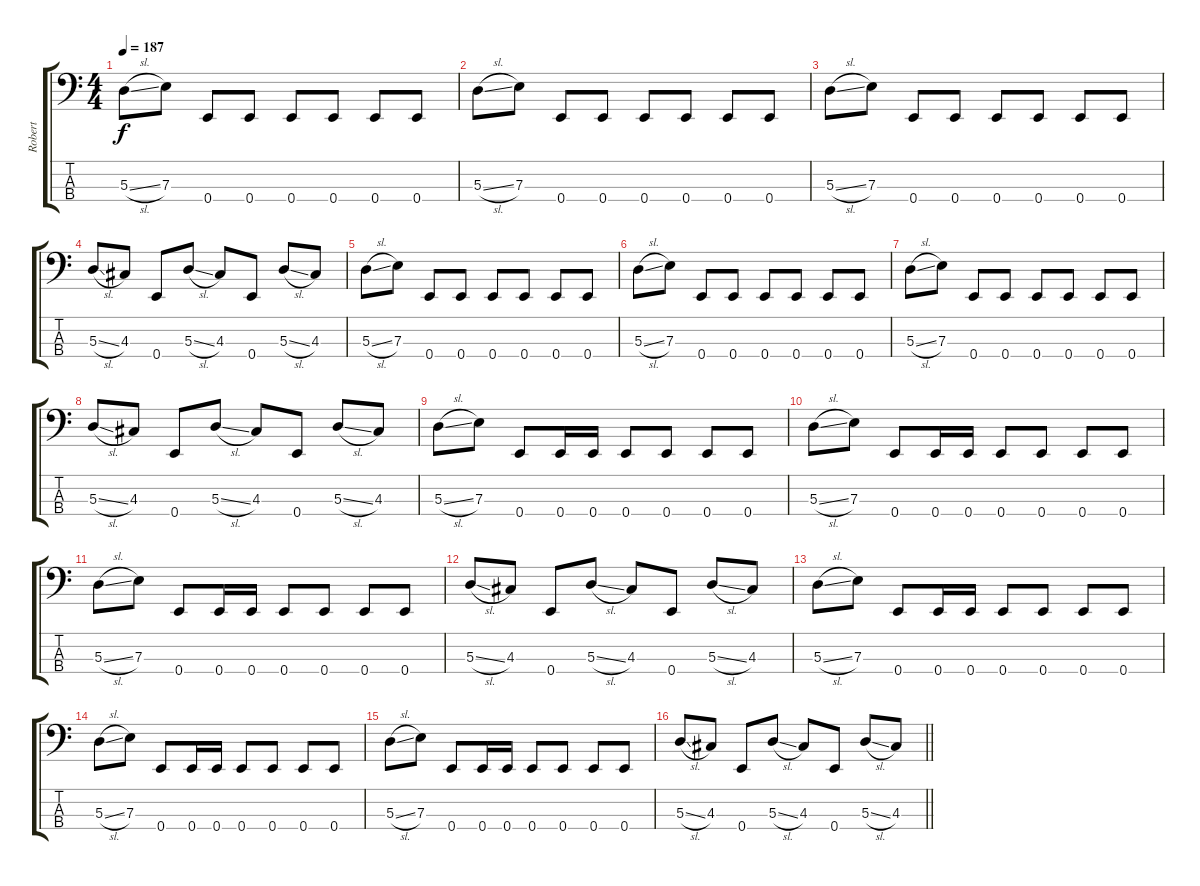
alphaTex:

\track ("Robert" "Robert") {instrument electricbassfinger}
\staff {score tabs}
\tuning (G2 D2 A1 E1) {hide}
\ts (4 4)
\tempo 187
\clef f4
\ks c
5.3{sl}.8{dy f} 7.3.8 0.4.8 0.4.8 0.4.8 0.4.8 0.4.8 0.4.8 |
5.3{sl}.8 7.3.8 0.4.8 0.4.8 0.4.8 0.4.8 0.4.8 0.4.8 |
5.3{sl}.8 7.3.8 0.4.8 0.4.8 0.4.8 0.4.8 0.4.8 0.4.8 |
5.3{sl}.8 4.3.8 0.4.8 5.3{sl}.8 4.3.8 0.4.8 5.3{sl}.8 4.3.8 |
5.3{sl}.8 7.3.8 0.4.8 0.4.8 0.4.8 0.4.8 0.4.8 0.4.8 |
5.3{sl}.8 7.3.8 0.4.8 0.4.8 0.4.8 0.4.8 0.4.8 0.4.8 |
5.3{sl}.8 7.3.8 0.4.8 0.4.8 0.4.8 0.4.8 0.4.8 0.4.8 |
5.3{sl}.8 4.3.8 0.4.8 5.3{sl}.8 4.3.8 0.4.8 5.3{sl}.8 4.3.8 |
5.3{sl}.8 7.3.8 0.4.8 0.4.16 0.4.16 0.4.8 0.4.8 0.4.8 0.4.8 |
5.3{sl}.8 7.3.8 0.4.8 0.4.16 0.4.16 0.4.8 0.4.8 0.4.8 0.4.8 |
5.3{sl}.8 7.3.8 0.4.8 0.4.16 0.4.16 0.4.8 0.4.8 0.4.8 0.4.8 |
5.3{sl}.8 4.3.8 0.4.8 5.3{sl}.8 4.3.8 0.4.8 5.3{sl}.8 4.3.8 |
5.3{sl}.8 7.3.8 0.4.8 0.4.16 0.4.16 0.4.8 0.4.8 0.4.8 0.4.8 |
5.3{sl}.8 7.3.8 0.4.8 0.4.16 0.4.16 0.4.8 0.4.8 0.4.8 0.4.8 |
5.3{sl}.8 7.3.8 0.4.8 0.4.16 0.4.16 0.4.8 0.4.8 0.4.8 0.4.8 |
\barLineRight lightlight
5.3{sl}.8 4.3.8 0.4.8 5.3{sl}.8 4.3.8 0.4.8 5.3{sl}.8 4.3.8
